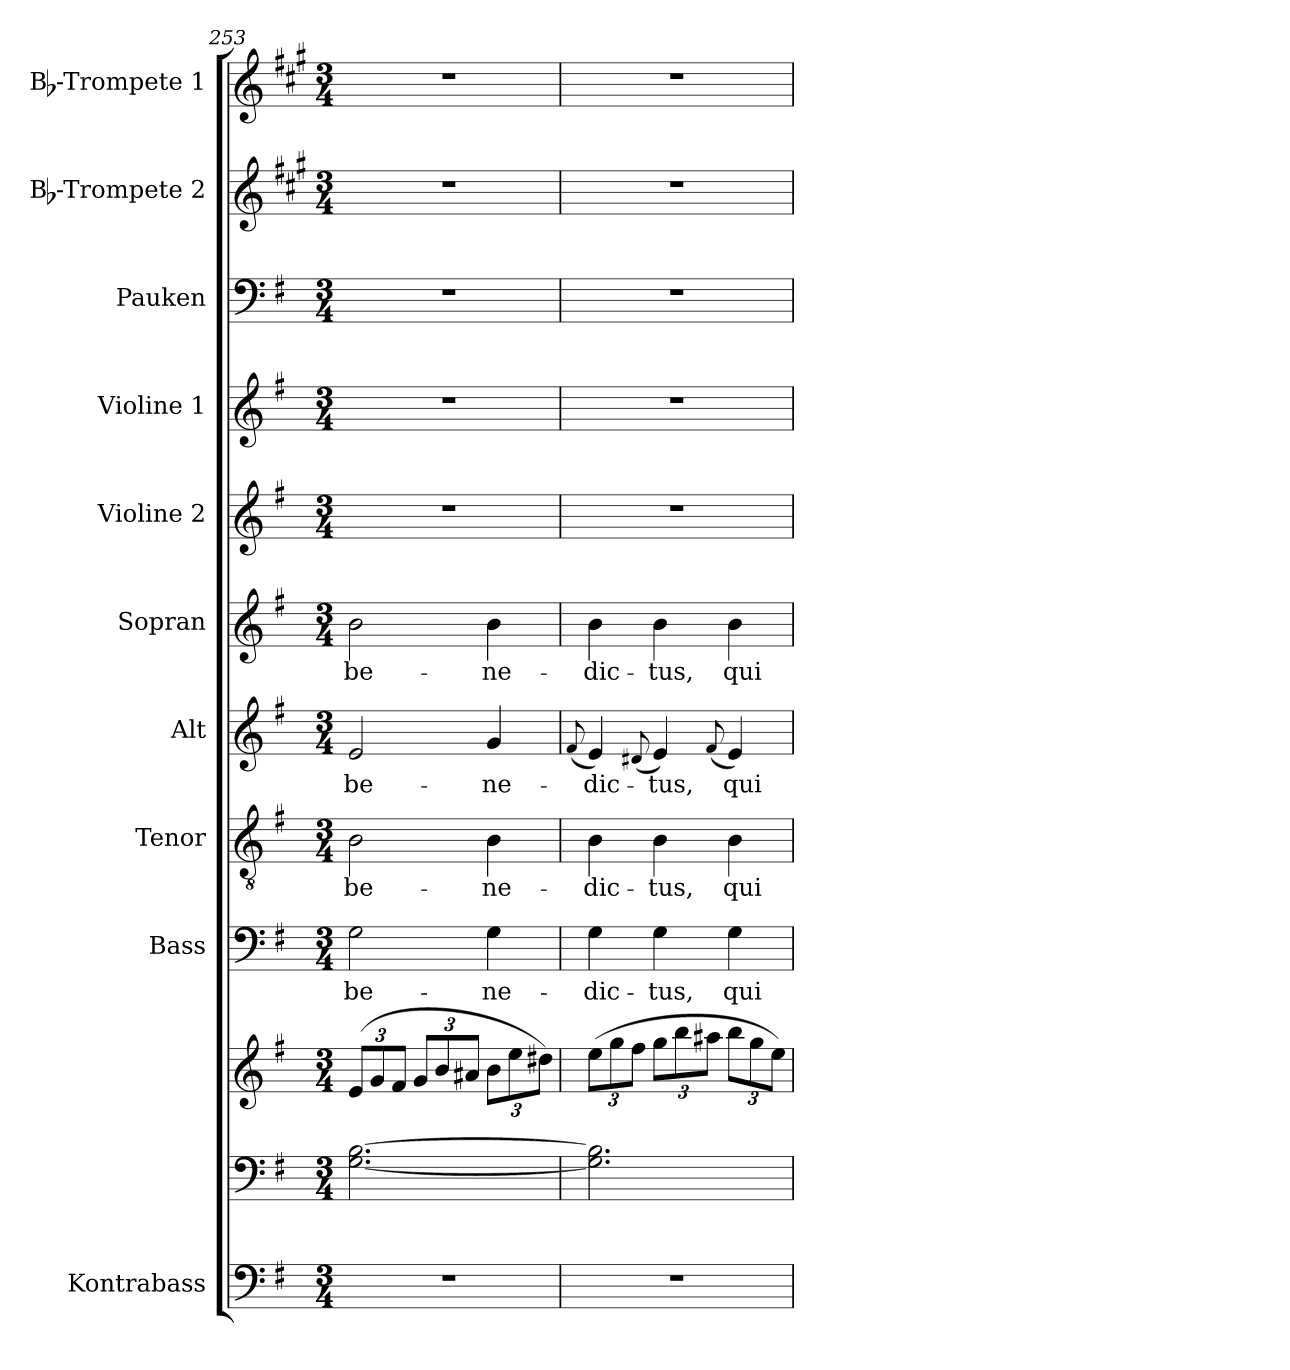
**kern	**kern	**kern	**kern	**text	**kern	**text	**kern	**text	**kern	**text	**kern	**kern	**kern	**kern	**kern
*part11	*part10	*part10	*part9	*part9	*part8	*part8	*part7	*part7	*part6	*part6	*part5	*part4	*part3	*part2	*part1
*staff12	*staff11	*staff10	*staff9	*staff9	*staff8	*staff8	*staff7	*staff7	*staff6	*staff6	*staff5	*staff4	*staff3	*staff2	*staff1
*I"Kontrabass	*	*	*I"Bass	*	*I"Tenor	*	*I"Alt	*	*I"Sopran	*	*I"Violine 2	*I"Violine 1	*I"Pauken	*I"Bb-Trompete 2	*I"Bb-Trompete 1
*I'Kb.	*	*	*I'B.	*	*I'T.	*	*I'A.	*	*I'S.	*	*I'Vl. 2	*I'Vl. 1	*I'Pk.	*I'Bb Trp. 2	*I'Bb Trp. 1
*clefF4	*clefF4	*clefG2	*clefF4	*	*clefGv2	*	*clefG2	*	*clefG2	*	*clefG2	*clefG2	*clefF4	*clefG2	*clefG2
*ITrd7c12	*	*	*	*	*	*	*	*	*	*	*	*	*	*ITrd1c2	*ITrd1c2
*k[f#]	*k[f#]	*k[f#]	*k[f#]	*	*k[f#]	*	*k[f#]	*	*k[f#]	*	*k[f#]	*k[f#]	*k[f#]	*k[f#]	*k[f#]
*G:	*G:	*G:	*G:	*	*G:	*	*G:	*	*G:	*	*G:	*G:	*G:	*G:	*G:
*M3/4	*M3/4	*M3/4	*M3/4	*	*M3/4	*	*M3/4	*	*M3/4	*	*M3/4	*M3/4	*M3/4	*M3/4	*M3/4
*	*	*Xbrackettup	*	*	*	*	*	*	*	*	*	*	*	*	*
=253	=253	=253	=253	=253	=253	=253	=253	=253	=253	=253	=253	=253	=253	=253	=253
!	!	!	!	!LO:LY:b	!	!LO:LY:b	!	!LO:LY:b	!	!LO:LY:b	!	!	!	!	!
2.r	[2.G\ [2.B\	(>12e/L	2G\	be-	2B\	be-	2e/	be-	2b\	be-	2.r	2.r	2.r	2.r	2.r
.	.	12g/	.	.	.	.	.	.	.	.	.	.	.	.	.
.	.	12f#/J	.	.	.	.	.	.	.	.	.	.	.	.	.
.	.	12g/L	.	.	.	.	.	.	.	.	.	.	.	.	.
.	.	12b/	.	.	.	.	.	.	.	.	.	.	.	.	.
.	.	12a#X/J	.	.	.	.	.	.	.	.	.	.	.	.	.
!	!	!	!	!LO:LY:b	!	!LO:LY:b	!	!LO:LY:b	!	!LO:LY:b	!	!	!	!	!
.	.	12b\L	4G\	-ne-	4B\	-ne-	4g/	-ne-	4b\	-ne-	.	.	.	.	.
.	.	12ee\	.	.	.	.	.	.	.	.	.	.	.	.	.
.	.	12dd#X\J)	.	.	.	.	.	.	.	.	.	.	.	.	.
=254	=254	=254	=254	=254	=254	=254	=254	=254	=254	=254	=254	=254	=254	=254	=254
.	.	.	.	.	.	.	(<8qqf#/	.	.	.	.	.	.	.	.
!	!	!	!	!LO:LY:b	!	!LO:LY:b	!	!LO:LY:b	!	!LO:LY:b	!	!	!	!	!
2.r	2.G\] 2.B\]	(>12ee\L	4G\	-dic-	4B\	-dic-	4e/)	-dic-	4b\	-dic-	2.r	2.r	2.r	2.r	2.r
.	.	12gg\	.	.	.	.	.	.	.	.	.	.	.	.	.
.	.	12ff#\J	.	.	.	.	.	.	.	.	.	.	.	.	.
.	.	.	.	.	.	.	(<8qqd#X/	.	.	.	.	.	.	.	.
!	!	!	!	!LO:LY:b	!	!LO:LY:b	!	!LO:LY:b	!	!LO:LY:b	!	!	!	!	!
.	.	12gg\L	4G\	-tus,	4B\	-tus,	4e/)	-tus,	4b\	-tus,	.	.	.	.	.
.	.	12bb\	.	.	.	.	.	.	.	.	.	.	.	.	.
.	.	12aa#X\J	.	.	.	.	.	.	.	.	.	.	.	.	.
.	.	.	.	.	.	.	(<8qqf#/	.	.	.	.	.	.	.	.
!	!	!	!	!LO:LY:b	!	!LO:LY:b	!	!LO:LY:b	!	!LO:LY:b	!	!	!	!	!
.	.	12bb\L	4G\	qui	4B\	qui	4e/)	qui	4b\	qui	.	.	.	.	.
.	.	12gg\	.	.	.	.	.	.	.	.	.	.	.	.	.
.	.	12ee\J)	.	.	.	.	.	.	.	.	.	.	.	.	.
=	=	=	=	=	=	=	=	=	=	=	=	=	=	=	=
*-	*-	*-	*-	*-	*-	*-	*-	*-	*-	*-	*-	*-	*-	*-	*-
